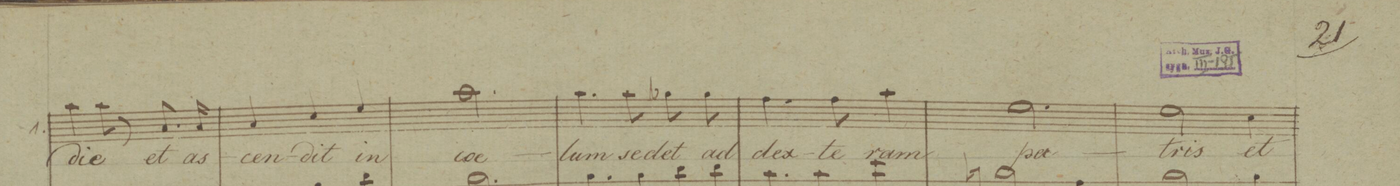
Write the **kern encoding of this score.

**kern	**text	**dynam
*I"1.	*	*
*clefC1	*	*
*k[b-]	*	*
*M3/4	*	*
4ff\	di-	.
8ff\	-e	.
8r	.	.
8.f/	et	.
16f/	as-	.
=84	=84	=84
4f/	-cen-	.
4a/	-dit	.
4cc/	in	.
=85	=85	=85
2.ff\	coe-	.
=86	=86	=86
4.ff\	-lum	.
8ff\	se-	.
8ee-X\	-det	.
8ee-\	ad	.
=87	=87	=87
4.dd\	dex-	.
8dd\	-te-	.
4ff\	-ram	.
=88	=88	=88
2.cc\	pa-	.
=89	=89	=89
2cc\	-tris	.
4a\	et	.
=90	=90	=90
*-	*-	*-
